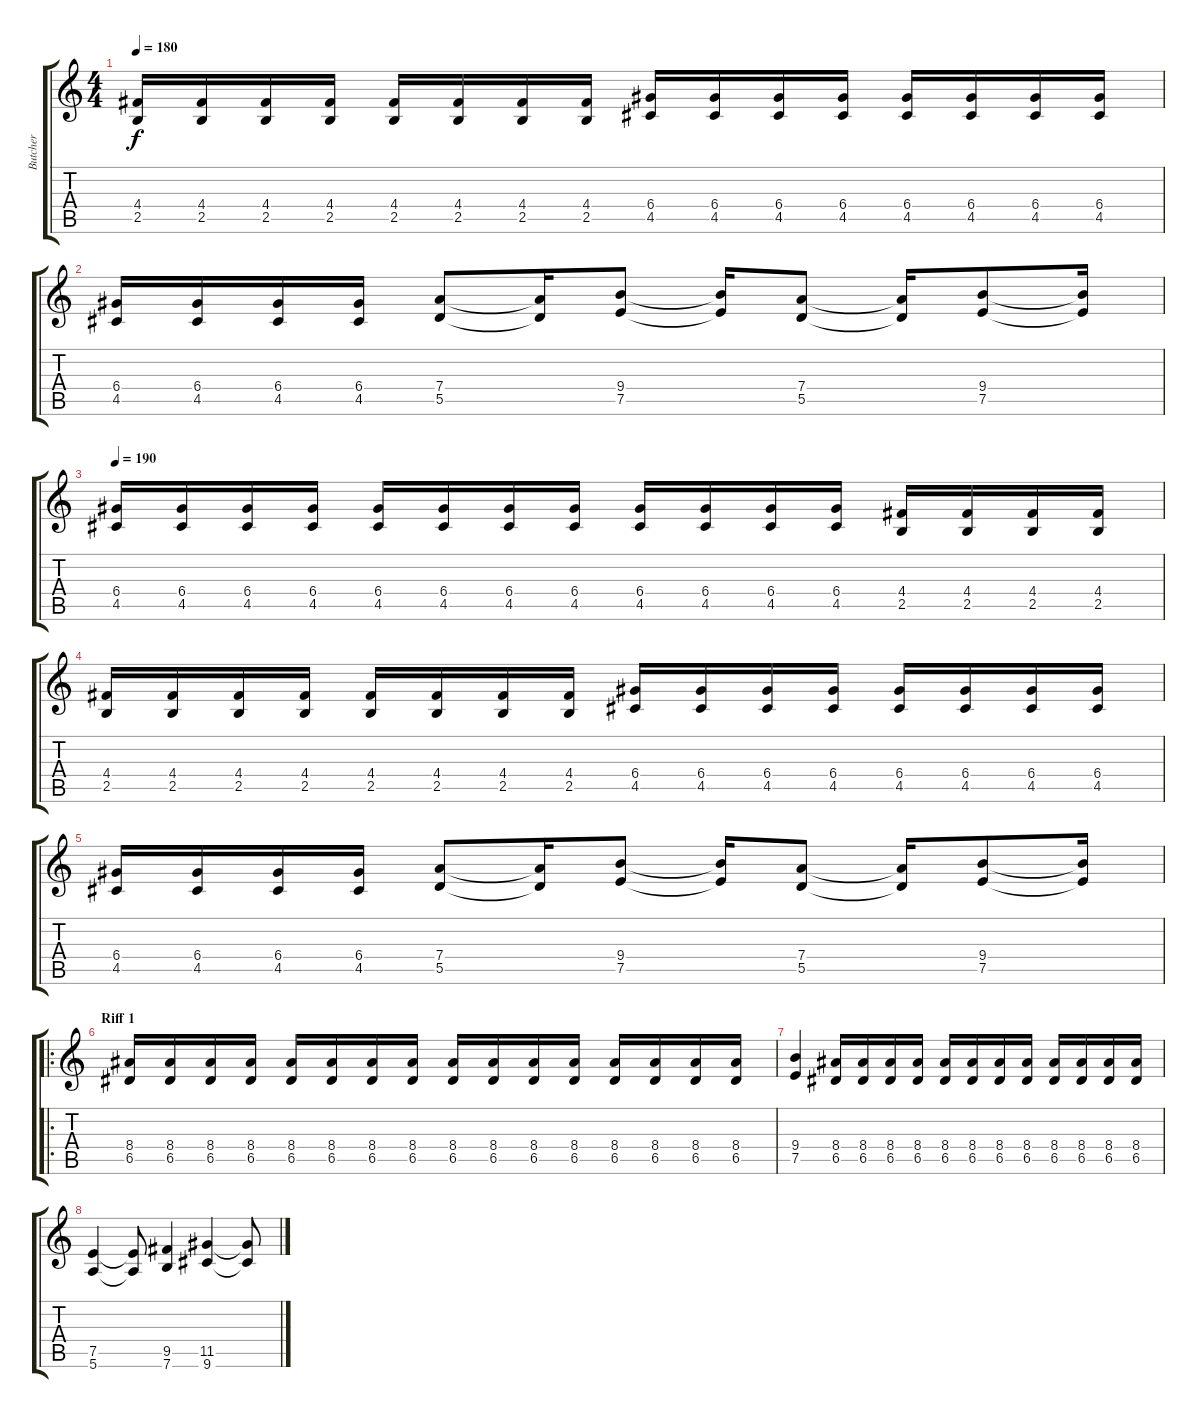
\track ("Butcher" "Butcher") {instrument distortionguitar}
\staff {score tabs}
\tuning (E4 B3 G3 D3 A2 E2) {hide}
\ts (4 4)
\tempo 180
\clef g2
\ks c
(4.4 2.5).16{dy f} (4.4 2.5).16 (4.4 2.5).16 (4.4 2.5).16 (4.4 2.5).16 (4.4 2.5).16 (4.4 2.5).16 (4.4 2.5).16 (6.4 4.5).16 (6.4 4.5).16 (6.4 4.5).16 (6.4 4.5).16 (6.4 4.5).16 (6.4 4.5).16 (6.4 4.5).16 (6.4 4.5).16 |
(6.4 4.5).16 (6.4 4.5).16 (6.4 4.5).16 (6.4 4.5).16 (7.4 5.5).8 (7.4{t} 5.5{t}).16 (9.4 7.5).8 (9.4{t} 7.5{t}).16 (7.4 5.5).8 (7.4{t} 5.5{t}).16 (9.4 7.5).8 (9.4{t} 7.5{t}).16 |
\tempo 190
(6.4 4.5).16 (6.4 4.5).16 (6.4 4.5).16 (6.4 4.5).16 (6.4 4.5).16 (6.4 4.5).16 (6.4 4.5).16 (6.4 4.5).16 (6.4 4.5).16 (6.4 4.5).16 (6.4 4.5).16 (6.4 4.5).16 (4.4 2.5).16 (4.4 2.5).16 (4.4 2.5).16 (4.4 2.5).16 |
(4.4 2.5).16 (4.4 2.5).16 (4.4 2.5).16 (4.4 2.5).16 (4.4 2.5).16 (4.4 2.5).16 (4.4 2.5).16 (4.4 2.5).16 (6.4 4.5).16 (6.4 4.5).16 (6.4 4.5).16 (6.4 4.5).16 (6.4 4.5).16 (6.4 4.5).16 (6.4 4.5).16 (6.4 4.5).16 |
(6.4 4.5).16 (6.4 4.5).16 (6.4 4.5).16 (6.4 4.5).16 (7.4 5.5).8 (7.4{t} 5.5{t}).16 (9.4 7.5).8 (9.4{t} 7.5{t}).16 (7.4 5.5).8 (7.4{t} 5.5{t}).16 (9.4 7.5).8 (9.4{t} 7.5{t}).16 |
\ro
\section ("" "Riff 1")
(8.4 6.5).16 (8.4 6.5).16 (8.4 6.5).16 (8.4 6.5).16 (8.4 6.5).16 (8.4 6.5).16 (8.4 6.5).16 (8.4 6.5).16 (8.4 6.5).16 (8.4 6.5).16 (8.4 6.5).16 (8.4 6.5).16 (8.4 6.5).16 (8.4 6.5).16 (8.4 6.5).16 (8.4 6.5).16 |
(9.4 7.5).4 (8.4 6.5).16 (8.4 6.5).16 (8.4 6.5).16 (8.4 6.5).16 (8.4 6.5).16 (8.4 6.5).16 (8.4 6.5).16 (8.4 6.5).16 (8.4 6.5).16 (8.4 6.5).16 (8.4 6.5).16 (8.4 6.5).16 |
(7.5 5.6).4 (7.5{t} 5.6{t}).8 (9.5 7.6).4 (11.5 9.6).4 (11.5{t} 9.6{t}).8
